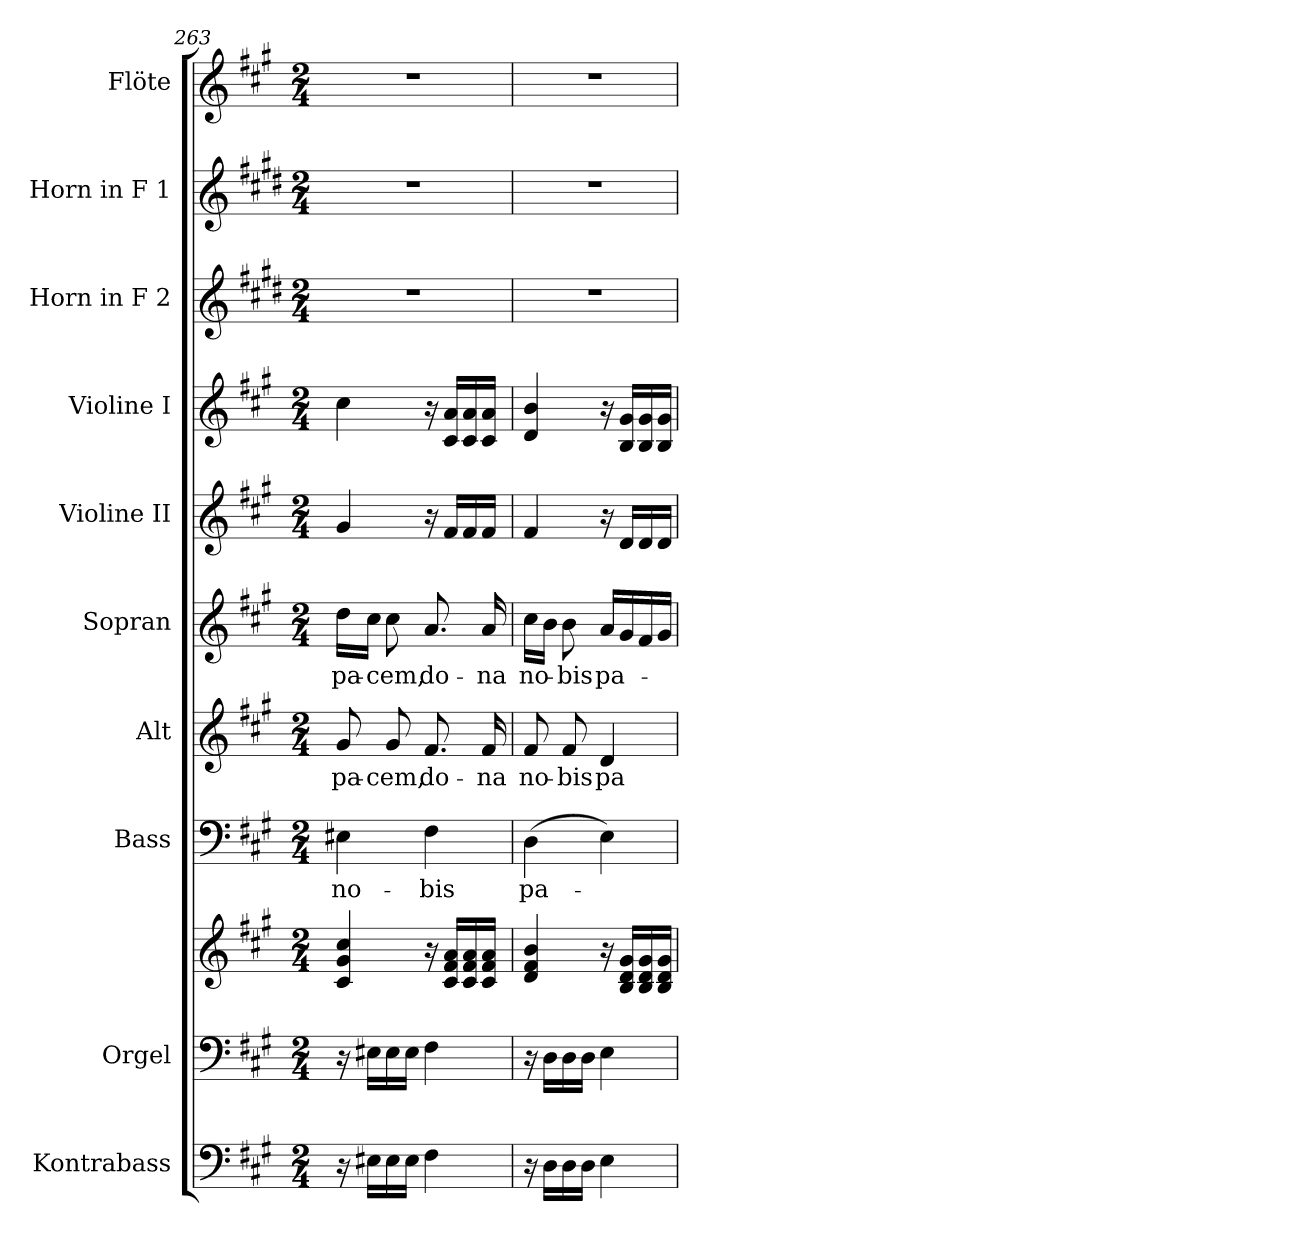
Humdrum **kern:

**kern	**kern	**kern	**kern	**text	**kern	**text	**kern	**text	**kern	**kern	**kern	**kern	**kern
*part10	*part9	*part9	*part8	*part8	*part7	*part7	*part6	*part6	*part5	*part4	*part3	*part2	*part1
*staff11	*staff10	*staff9	*staff8	*staff8	*staff7	*staff7	*staff6	*staff6	*staff5	*staff4	*staff3	*staff2	*staff1
*I"Kontrabass	*I"Orgel	*	*I"Bass	*	*I"Alt	*	*I"Sopran	*	*I"Violine II	*I"Violine I	*I"Horn in F 2	*I"Horn in F 1	*I"Flöte
*I'Kb.	*I'Org.	*	*I'B.	*	*I'A.	*	*I'S.	*	*I'Vl. II	*I'Vl. I	*	*	*I'Fl.
*clefF4	*clefF4	*clefG2	*clefF4	*	*clefG2	*	*clefG2	*	*clefG2	*clefG2	*clefG2	*clefG2	*clefG2
*ITrd7c12	*	*	*	*	*	*	*	*	*	*	*ITrd4c7	*ITrd4c7	*
*k[f#c#g#]	*k[f#c#g#]	*k[f#c#g#]	*k[f#c#g#]	*	*k[f#c#g#]	*	*k[f#c#g#]	*	*k[f#c#g#]	*k[f#c#g#]	*k[f#c#g#]	*k[f#c#g#]	*k[f#c#g#]
*A:	*A:	*A:	*A:	*	*A:	*	*A:	*	*A:	*A:	*A:	*A:	*A:
*M2/4	*M2/4	*M2/4	*M2/4	*	*M2/4	*	*M2/4	*	*M2/4	*M2/4	*M2/4	*M2/4	*M2/4
=263	=263	=263	=263	=263	=263	=263	=263	=263	=263	=263	=263	=263	=263
!	!	!	!	!LO:LY:b	!	!LO:LY:b	!	!LO:LY:b	!	!	!	!	!
16r	16r	4c#/ 4g#/ 4cc#/	4E#X\	no-	8g#/	pa-	16dd\LL	pa-	4g#/	4cc#\	2r	2r	2r
16EE#X\LL	16E#X\LL	.	.	.	.	.	16cc#\JJ	.	.	.	.	.	.
!	!	!	!	!	!	!LO:LY:b	!	!LO:LY:b	!	!	!	!	!
16EE#\	16E#\	.	.	.	8g#/	-cem,	8cc#\	-cem,	.	.	.	.	.
16EE#\JJ	16E#\JJ	.	.	.	.	.	.	.	.	.	.	.	.
!	!	!	!	!LO:LY:b	!	!LO:LY:b	!	!LO:LY:b	!	!	!	!	!
4FF#\	4F#\	16r	4F#\	-bis	8.f#/	do-	8.a/	do-	16r	16r	.	.	.
.	.	16c#/ 16f#/ 16a/LL	.	.	.	.	.	.	16f#/LL	16c#/ 16a/LL	.	.	.
.	.	16c#/ 16f#/ 16a/	.	.	.	.	.	.	16f#/	16c#/ 16a/	.	.	.
!	!	!	!	!	!	!LO:LY:b	!	!LO:LY:b	!	!	!	!	!
.	.	16c#/ 16f#/ 16a/JJ	.	.	16f#/	-na	16a/	-na	16f#/JJ	16c#/ 16a/JJ	.	.	.
!!LO:PB:g=z
=264	=264	=264	=264	=264	=264	=264	=264	=264	=264	=264	=264	=264	=264
!	!	!	!	!LO:LY:b	!	!LO:LY:b	!	!LO:LY:b	!	!	!	!	!
16r	16r	4d/ 4f#/ 4b/	(>4D\	pa-	8f#/	no-	16cc#\LL	no-	4f#/	4d/ 4b/	2r	2r	2r
16DD\LL	16D\LL	.	.	.	.	.	16b\JJ	.	.	.	.	.	.
!	!	!	!	!	!	!LO:LY:b	!	!LO:LY:b	!	!	!	!	!
16DD\	16D\	.	.	.	8f#/	-bis	8b\	-bis	.	.	.	.	.
16DD\JJ	16D\JJ	.	.	.	.	.	.	.	.	.	.	.	.
!	!	!	!	!	!	!LO:LY:b	!	!LO:LY:b	!	!	!	!	!
4EE\	4E\	16r	4E\)	.	4d/	pa-	16a/LL	pa-	16r	16r	.	.	.
.	.	16B/ 16d/ 16g#/LL	.	.	.	.	16g#/	.	16d/LL	16B/ 16g#/LL	.	.	.
.	.	16B/ 16d/ 16g#/	.	.	.	.	16f#/	.	16d/	16B/ 16g#/	.	.	.
.	.	16B/ 16d/ 16g#/JJ	.	.	.	.	16g#/JJ	.	16d/JJ	16B/ 16g#/JJ	.	.	.
=	=	=	=	=	=	=	=	=	=	=	=	=	=
*-	*-	*-	*-	*-	*-	*-	*-	*-	*-	*-	*-	*-	*-
